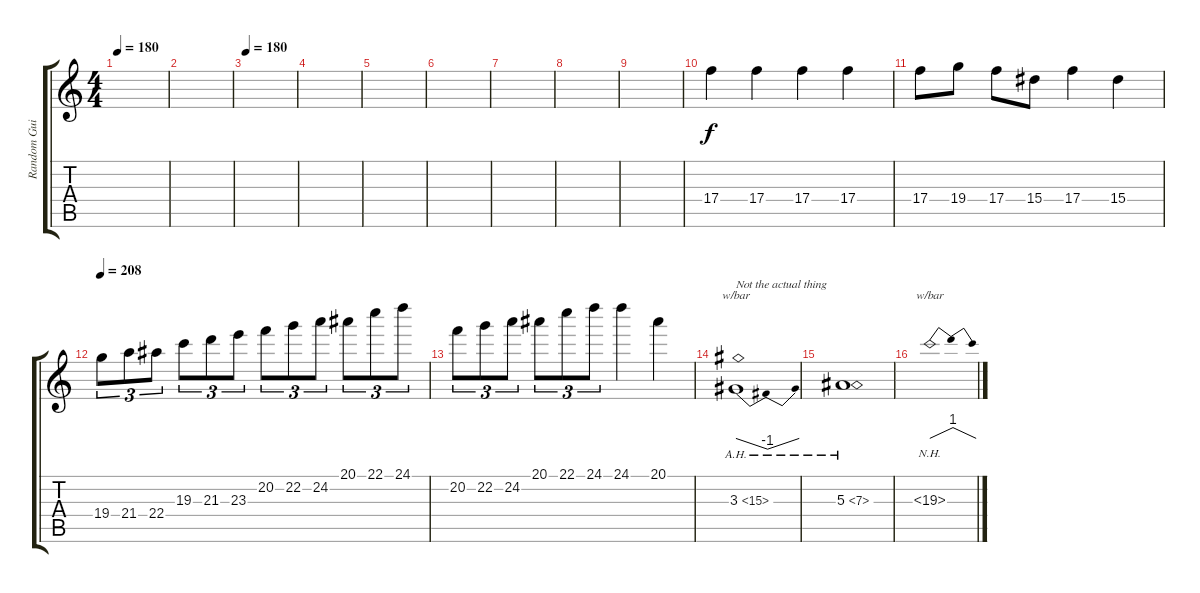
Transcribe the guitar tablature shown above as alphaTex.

\track ("Random Guitar" "Random Gui") {instrument distortionguitar}
\staff {score tabs}
\tuning (D4 A3 F3 C3 G2 D2) {hide}
\ts (4 4)
\tempo 180
\clef g2
\ks c
|
|
\tempo 180
|
|
|
|
|
|
|
17.4.4 17.4.4 17.4.4 17.4.4 |
17.4.8 19.4.8 17.4.8 15.4.8 17.4.4 15.4.4 |
\tempo 208
19.4.8{tu (3 2)} 21.4.8{tu (3 2)} 22.4.8{tu (3 2)} 19.3.8{tu (3 2)} 21.3.8{tu (3 2)} 23.3.8{tu (3 2)} 20.2.8{tu (3 2)} 22.2.8{tu (3 2)} 24.2.8{tu (3 2)} 20.1.8{tu (3 2)} 22.1.8{tu (3 2)} 24.1.8{tu (3 2)} |
20.2.8{tu (3 2)} 22.2.8{tu (3 2)} 24.2.8{tu (3 2)} 20.1.8{tu (3 2)} 22.1.8{tu (3 2)} 24.1.8{tu (3 2)} 24.1.4 20.1.4 |
3.3{ah 12}.1{tbe (dip default 0 0 30 -4 60 0) txt "Not the actual thing"} |
5.3{ah 2}.1 |
19.3{nh}.1{tbe (dip default 0 0 30 4 60 0)}
